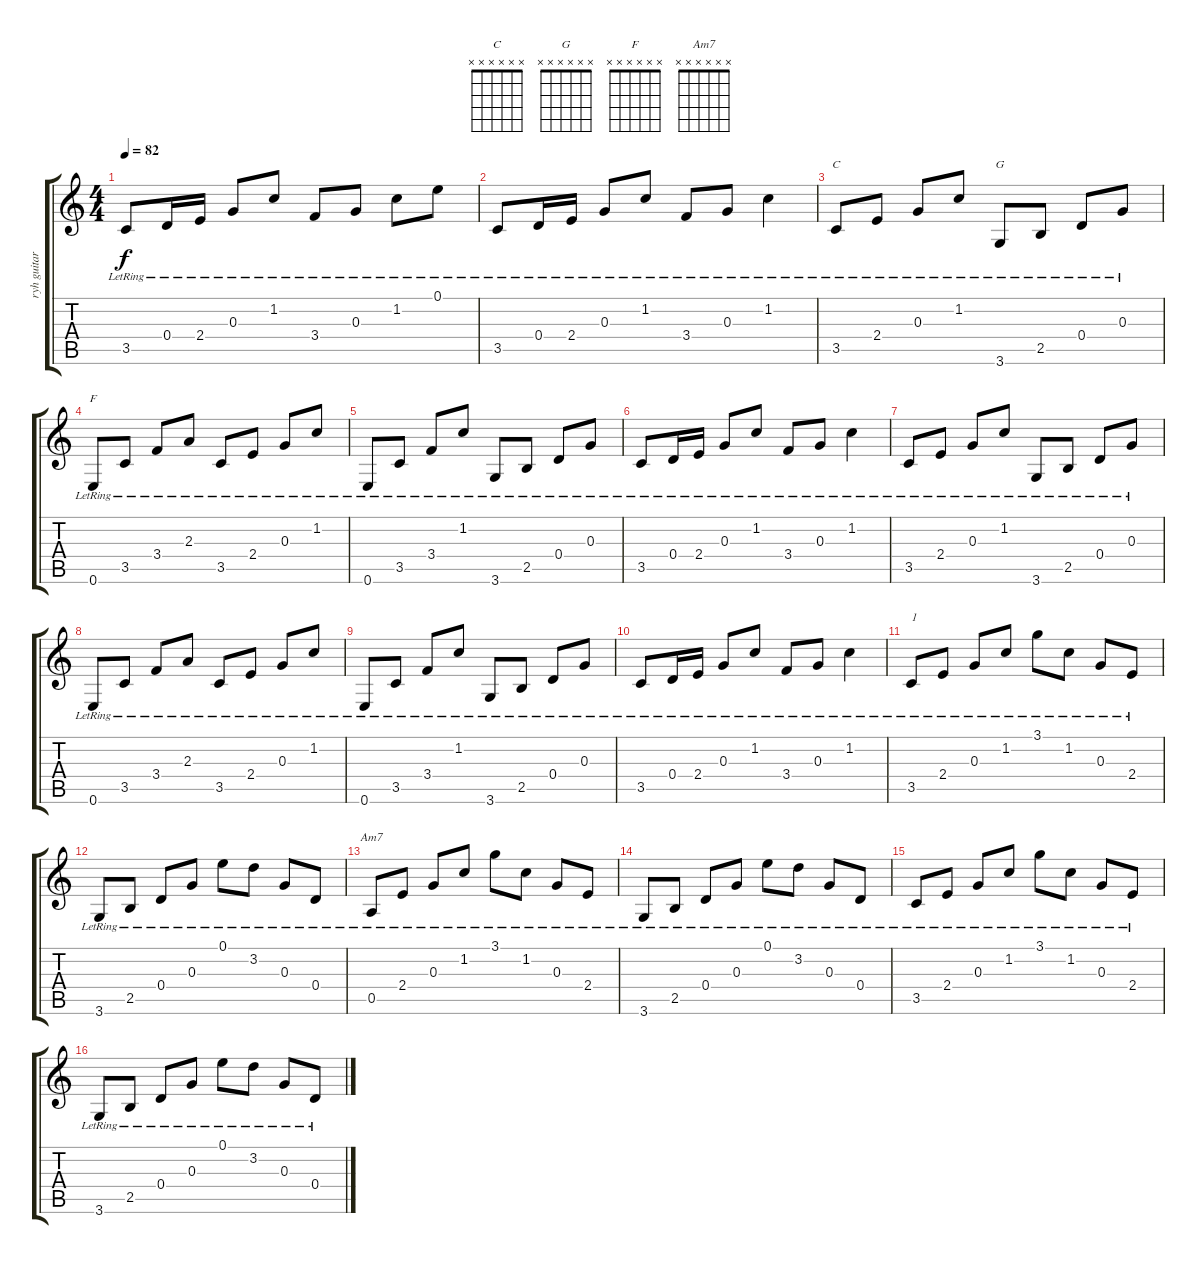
\track ("ryh guitar" "ryh guitar") {instrument acousticguitarsteel}
\staff {score tabs}
\tuning (E4 B3 G3 D3 A2 E2) {hide}
\chord ("C" x x x x x x) {firstfret 0}
\chord ("G" x x x x x x) {firstfret 0}
\chord ("F" x x x x x x) {firstfret 0}
\chord ("Am7" x x x x x x) {firstfret 0}
\ts (4 4)
\tempo 82
\clef g2
\ks c
3.5{lr}.8{dy f instrument acousticguitarsteel} 0.4{lr}.16 2.4{lr}.16 0.3{lr}.8 1.2{lr}.8 3.4{lr}.8 0.3{lr}.8 1.2{lr}.8 0.1{lr}.8 |
3.5{lr}.8 0.4{lr}.16 2.4{lr}.16 0.3{lr}.8 1.2{lr}.8 3.4{lr}.8 0.3{lr}.8 1.2{lr}.4 |
3.5{lr}.8{ch "C"} 2.4{lr}.8 0.3{lr}.8 1.2{lr}.8 3.6{lr}.8{ch "G"} 2.5{lr}.8 0.4{lr}.8 0.3{lr}.8 |
0.6{lr}.8{ch "F"} 3.5{lr}.8 3.4{lr}.8 2.3{lr}.8 3.5{lr}.8 2.4{lr}.8 0.3{lr}.8 1.2{lr}.8 |
0.6{lr}.8 3.5{lr}.8 3.4{lr}.8 1.2{lr}.8 3.6{lr}.8 2.5{lr}.8 0.4{lr}.8 0.3{lr}.8 |
3.5{lr}.8 0.4{lr}.16 2.4{lr}.16 0.3{lr}.8 1.2{lr}.8 3.4{lr}.8 0.3{lr}.8 1.2{lr}.4 |
3.5{lr}.8 2.4{lr}.8 0.3{lr}.8 1.2{lr}.8 3.6{lr}.8 2.5{lr}.8 0.4{lr}.8 0.3{lr}.8 |
0.6{lr}.8 3.5{lr}.8 3.4{lr}.8 2.3{lr}.8 3.5{lr}.8 2.4{lr}.8 0.3{lr}.8 1.2{lr}.8 |
0.6{lr}.8 3.5{lr}.8 3.4{lr}.8 1.2{lr}.8 3.6{lr}.8 2.5{lr}.8 0.4{lr}.8 0.3{lr}.8 |
3.5{lr}.8 0.4{lr}.16 2.4{lr}.16 0.3{lr}.8 1.2{lr}.8 3.4{lr}.8 0.3{lr}.8 1.2{lr}.4 |
3.5{lr}.8{txt "1"} 2.4{lr}.8 0.3{lr}.8 1.2{lr}.8 3.1{lr}.8 1.2{lr}.8 0.3{lr}.8 2.4{lr}.8 |
3.6{lr}.8 2.5{lr}.8 0.4{lr}.8 0.3{lr}.8 0.1{lr}.8 3.2{lr}.8 0.3{lr}.8 0.4{lr}.8 |
0.5{lr}.8{ch "Am7"} 2.4{lr}.8 0.3{lr}.8 1.2{lr}.8 3.1{lr}.8 1.2{lr}.8 0.3{lr}.8 2.4{lr}.8 |
3.6{lr}.8 2.5{lr}.8 0.4{lr}.8 0.3{lr}.8 0.1{lr}.8 3.2{lr}.8 0.3{lr}.8 0.4{lr}.8 |
3.5{lr}.8 2.4{lr}.8 0.3{lr}.8 1.2{lr}.8 3.1{lr}.8 1.2{lr}.8 0.3{lr}.8 2.4{lr}.8 |
3.6{lr}.8 2.5{lr}.8 0.4{lr}.8 0.3{lr}.8 0.1{lr}.8 3.2{lr}.8 0.3{lr}.8 0.4{lr}.8
